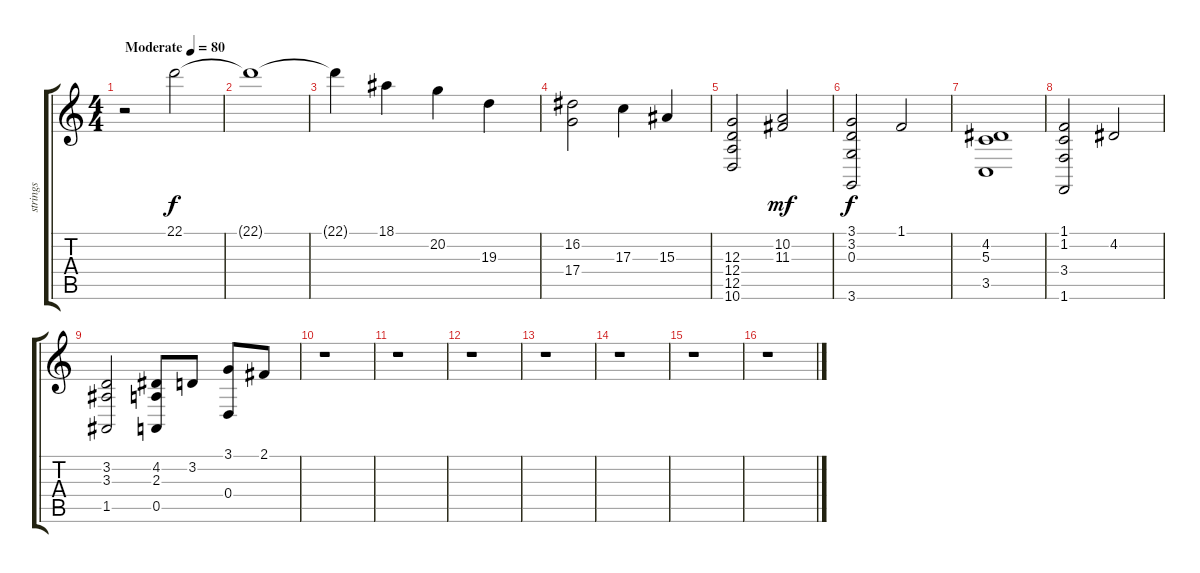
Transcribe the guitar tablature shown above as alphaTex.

\track ("strings" "strings") {instrument stringensemble2}
\staff {score tabs}
\tuning (E4 B3 G3 D3 A2 E2) {hide}
\ts (4 4)
\tempo (80 "Moderate")
\clef g2
\ks c
r.2{dy f instrument stringensemble2} 22.1.2 |
22.1{t}.1 |
22.1{t}.4 18.1.4 20.2.4 19.3.4 |
(16.2 17.4).2 17.3.4 15.3.4 |
(12.3 12.4 12.5 10.6).2 (10.2 11.3).2{dy mf} |
(3.1 3.2 0.3 3.6).2{dy f} 1.1.2 |
(4.2 5.3 3.5).1 |
(1.1 1.2 3.4 1.6).2 4.2.2 |
(3.2 3.3 1.5).2 (4.2 2.3 0.5).8 3.2.8 (3.1 0.4).8 2.1.8 |
r.1 |
r.1 |
r.1 |
r.1 |
r.1 |
r.1 |
r.1
